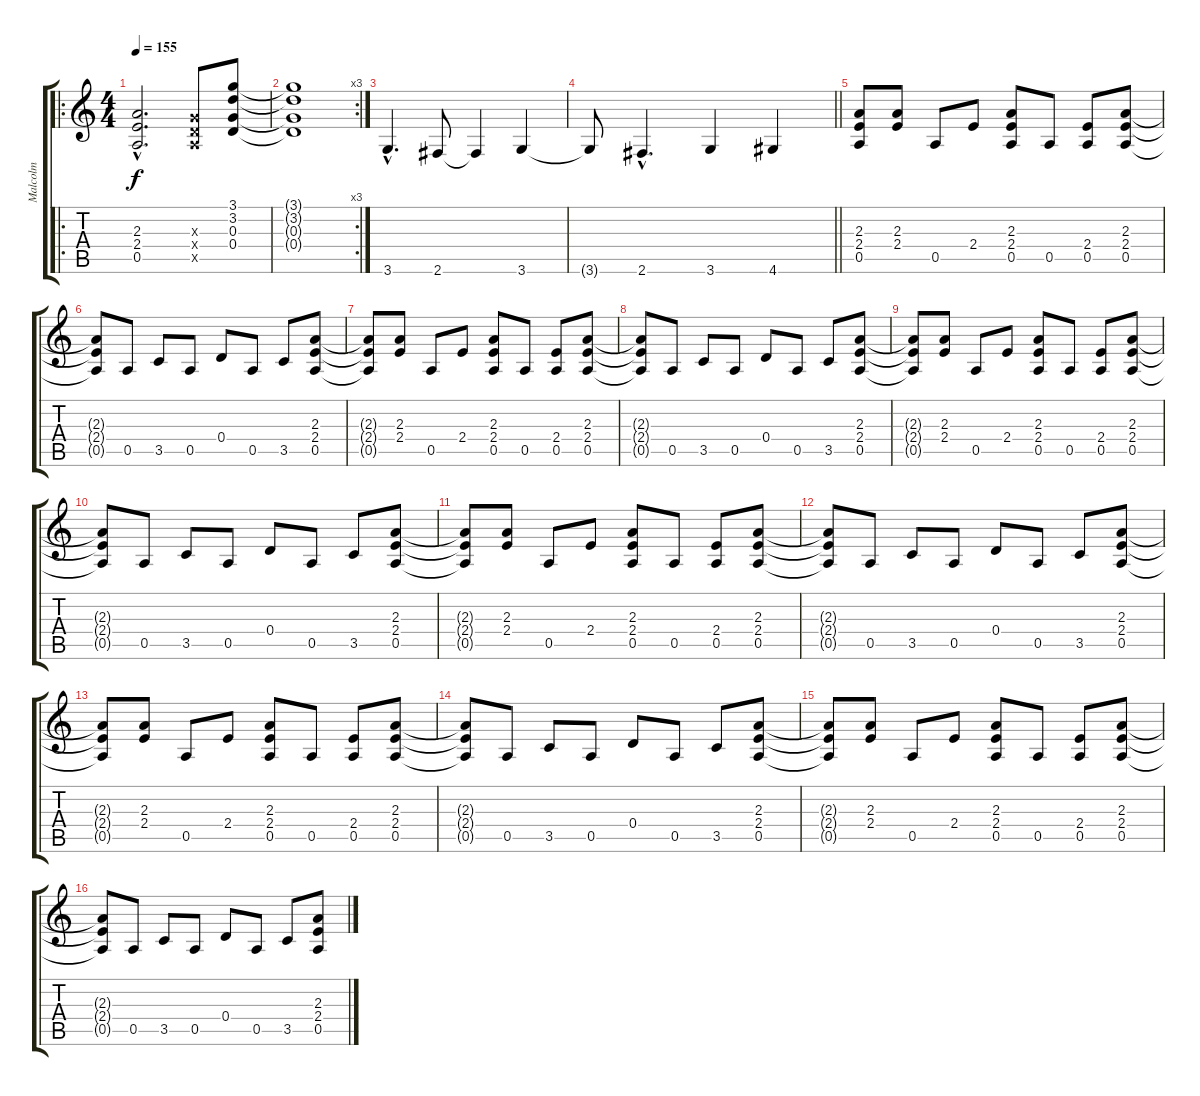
\track ("Malcolm" "Malcolm") {instrument overdrivenguitar}
\staff {score tabs}
\tuning (E4 B3 G3 D3 A2 E2) {hide}
\ro
\ts (4 4)
\tempo 155
\clef g2
\ks c
(2.3{hac} 2.4{hac} 0.5{hac}).2{d dy f} (0.3{x} 0.4{x} 0.5{x}).8 (3.1 3.2 0.3 0.4).8 |
\rc 3
(3.1{t} 3.2{t} 0.3{t} 0.4{t}).1 |
3.6{hac}.4{d} 2.6.8 2.6{t}.4 3.6.4 |
\barLineRight lightlight
3.6{t}.8 2.6{hac}.4{d} 3.6.4 4.6.4 |
(2.3 2.4 0.5).8 (2.3 2.4).8 0.5.8 2.4.8 (2.3 2.4 0.5).8 0.5.8 (2.4 0.5).8 (2.3 2.4 0.5).8 |
(2.3{t} 2.4{t} 0.5{t}).8 0.5.8 3.5.8 0.5.8 0.4.8 0.5.8 3.5.8 (2.3 2.4 0.5).8 |
(2.3{t} 2.4{t} 0.5{t}).8 (2.3 2.4).8 0.5.8 2.4.8 (2.3 2.4 0.5).8 0.5.8 (2.4 0.5).8 (2.3 2.4 0.5).8 |
(2.3{t} 2.4{t} 0.5{t}).8 0.5.8 3.5.8 0.5.8 0.4.8 0.5.8 3.5.8 (2.3 2.4 0.5).8 |
(2.3{t} 2.4{t} 0.5{t}).8 (2.3 2.4).8 0.5.8 2.4.8 (2.3 2.4 0.5).8 0.5.8 (2.4 0.5).8 (2.3 2.4 0.5).8 |
(2.3{t} 2.4{t} 0.5{t}).8 0.5.8 3.5.8 0.5.8 0.4.8 0.5.8 3.5.8 (2.3 2.4 0.5).8 |
(2.3{t} 2.4{t} 0.5{t}).8 (2.3 2.4).8 0.5.8 2.4.8 (2.3 2.4 0.5).8 0.5.8 (2.4 0.5).8 (2.3 2.4 0.5).8 |
(2.3{t} 2.4{t} 0.5{t}).8 0.5.8 3.5.8 0.5.8 0.4.8 0.5.8 3.5.8 (2.3 2.4 0.5).8 |
(2.3{t} 2.4{t} 0.5{t}).8 (2.3 2.4).8 0.5.8 2.4.8 (2.3 2.4 0.5).8 0.5.8 (2.4 0.5).8 (2.3 2.4 0.5).8 |
(2.3{t} 2.4{t} 0.5{t}).8 0.5.8 3.5.8 0.5.8 0.4.8 0.5.8 3.5.8 (2.3 2.4 0.5).8 |
(2.3{t} 2.4{t} 0.5{t}).8 (2.3 2.4).8 0.5.8 2.4.8 (2.3 2.4 0.5).8 0.5.8 (2.4 0.5).8 (2.3 2.4 0.5).8 |
(2.3{t} 2.4{t} 0.5{t}).8 0.5.8 3.5.8 0.5.8 0.4.8 0.5.8 3.5.8 (2.3 2.4 0.5).8
